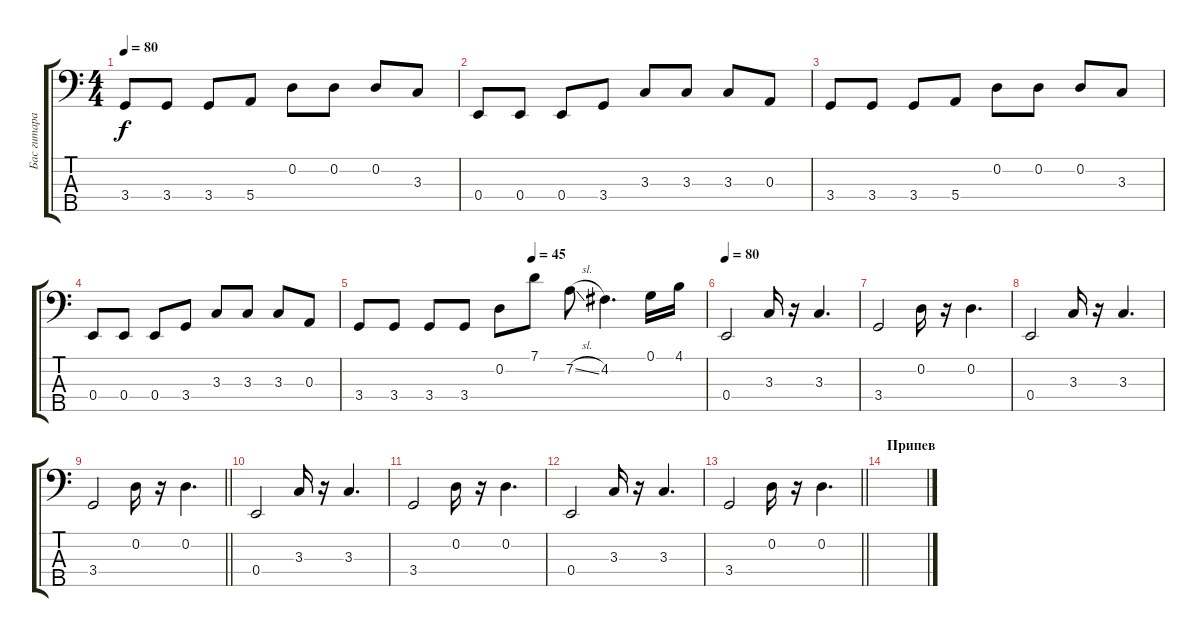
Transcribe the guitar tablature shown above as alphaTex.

\track ("Бас гитара" "Бас гитара") {instrument electricbassfinger}
\staff {score tabs}
\tuning (G2 D2 A1 E1 B0) {hide}
\ts (4 4)
\tempo 80
\clef f4
\ks c
3.4.8{dy f} 3.4.8 3.4.8 5.4.8 0.2.8 0.2.8 0.2.8 3.3.8 |
0.4.8 0.4.8 0.4.8 3.4.8 3.3.8 3.3.8 3.3.8 0.3.8 |
3.4.8 3.4.8 3.4.8 5.4.8 0.2.8 0.2.8 0.2.8 3.3.8 |
0.4.8 0.4.8 0.4.8 3.4.8 3.3.8 3.3.8 3.3.8 0.3.8 |
\tempo (45 0.5)
3.4.8 3.4.8 3.4.8 3.4.8 0.2.8 7.1.8 7.2{sl}.8 4.2.4{d} 0.1.16 4.1.16 |
\tempo 80
0.4.2 3.3.16 r.16 3.3.4{d} |
3.4.2 0.2.16 r.16 0.2.4{d} |
0.4.2 3.3.16 r.16 3.3.4{d} |
\barLineRight lightlight
3.4.2 0.2.16 r.16 0.2.4{d} |
0.4.2 3.3.16 r.16 3.3.4{d} |
3.4.2 0.2.16 r.16 0.2.4{d} |
0.4.2 3.3.16 r.16 3.3.4{d} |
\barLineRight lightlight
3.4.2 0.2.16 r.16 0.2.4{d} |
\section ("" "Припев")
